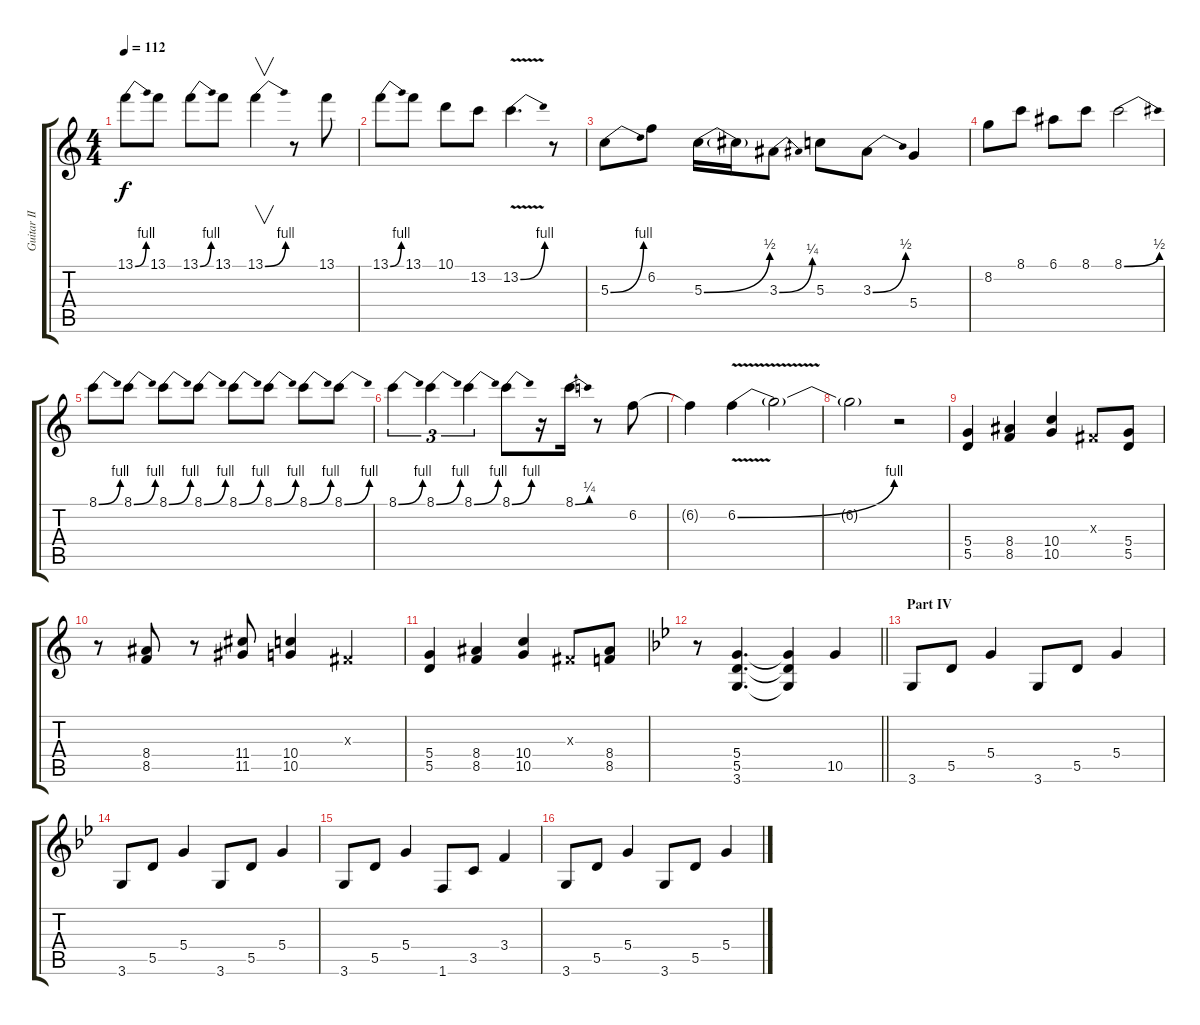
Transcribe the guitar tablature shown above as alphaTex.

\track ("Guitar II" "Guitar II") {instrument distortionguitar}
\staff {score tabs}
\tuning (E4 B3 G3 D3 A2 E2) {hide}
\ts (4 4)
\tempo 112
\clef g2
\ks c
13.1{be (bend 0 0 60 4)}.8{dy f} 13.1.8 13.1{be (bend 0 0 60 4)}.8 13.1.8 13.1{be (bend 0 0 60 4)}.4{v} r.8 13.1.8 |
13.1{be (bend 0 0 60 4)}.8 13.1.8 10.1.8 13.2.8 13.2{be (bend 0 0 60 4) v}.4{d} r.8 |
5.3{be (bend 0 0 60 4)}.8 6.2.8 5.3{be (bend 0 0 60 2)}.16 5.3{t}.16 3.3{be (bend 0 0 60 1)}.8 5.3.8 3.3{be (bend 0 0 60 2)}.8 5.4.4 |
8.2.8 8.1.8 6.1.8 8.1.8 8.1{be (bend 0 0 60 2)}.2 |
8.1{be (bend 0 0 60 4)}.8 8.1{be (bend 0 0 60 4)}.8 8.1{be (bend 0 0 60 4)}.8 8.1{be (bend 0 0 60 4)}.8 8.1{be (bend 0 0 60 4)}.8 8.1{be (bend 0 0 60 4)}.8 8.1{be (bend 0 0 60 4)}.8 8.1{be (bend 0 0 60 4)}.8 |
8.1{be (bend 0 0 60 4)}.4{tu (3 2)} 8.1{be (bend 0 0 60 4)}.4{tu (3 2)} 8.1{be (bend 0 0 60 4)}.4{tu (3 2)} 8.1{be (bend 0 0 60 4)}.8 r.16 8.1{be (bend 0 0 60 1)}.16 r.8 6.2.8 |
6.2{t}.4 6.2{be (bend 0 0 60 4) v}.4 6.2{t}.2 |
6.2{t}.2 r.2 |
(5.4 5.5).4 (8.4 8.5).4 (10.4 10.5).4 -1.3{x}.8 (5.4 5.5).8 |
r.8 (8.4 8.5).8 r.8 (11.4 11.5).8 (10.4 10.5).4 -1.3{x}.4 |
(5.4 5.5).4 (8.4 8.5).4 (10.4 10.5).4 -1.3{x}.8 (8.4 8.5).8 |
\barLineRight lightlight
\ks bb
r.8 (5.4 5.5 3.6).4{d} (5.4{t} 5.5{t} 3.6{t}).4 10.5.4 |
\section ("" "Part IV")
3.6.8 5.5.8 5.4.4 3.6.8 5.5.8 5.4.4 |
3.6.8 5.5.8 5.4.4 3.6.8 5.5.8 5.4.4 |
3.6.8 5.5.8 5.4.4 1.6.8 3.5.8 3.4.4 |
3.6.8 5.5.8 5.4.4 3.6.8 5.5.8 5.4.4
